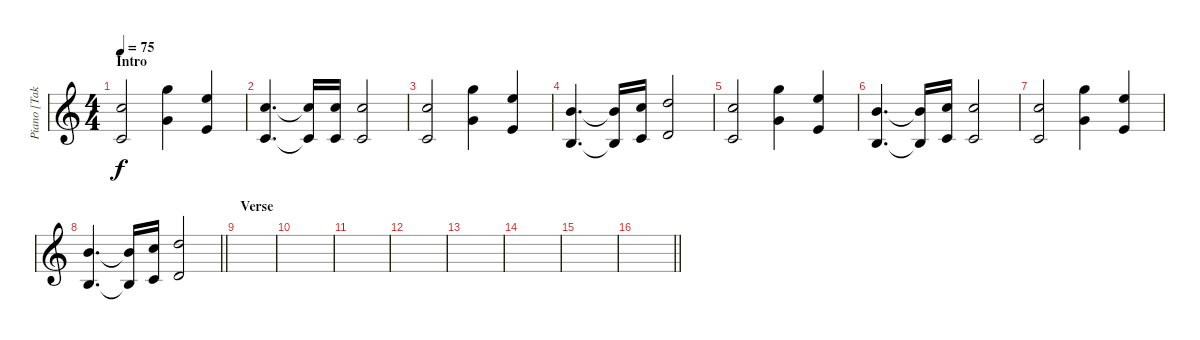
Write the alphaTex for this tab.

\track ("Piano [Taka] (Staff 1)" "Piano [Tak") {instrument acousticgrandpiano}
\staff {score}
\tuning (E4 B3 G3 D3 A2 E2 B1) {hide}
\ts (4 4)
\section ("" "Intro")
\tempo 75
\clef g2
\ks c
(8.1 1.2).2{dy f instrument acousticgrandpiano} (3.1 20.2).4 (0.1 17.2).4 |
(8.1 1.2).4{d} (8.1{t} 1.2{t}).16 (8.1 1.2).16 (8.1 1.2).2 |
(8.1 1.2).2 (3.1 20.2).4 (0.1 17.2).4 |
(7.1 0.2).4{d} (7.1{t} 0.2{t}).16 (8.1 1.2).16 (10.1 3.2).2 |
(8.1 1.2).2 (15.1 8.2).4 (12.1 5.2).4 |
(7.1 0.2).4{d} (7.1{t} 0.2{t}).16 (8.1 1.2).16 (8.1 1.2).2 |
(8.1 1.2).2 (15.1 8.2).4 (12.1 5.2).4 |
\barLineRight lightlight
(7.1 0.2).4{d} (7.1{t} 0.2{t}).16 (8.1 1.2).16 (10.1 3.2).2 |
\section ("" "Verse")
|
|
|
|
|
|
|
\barLineRight lightlight
